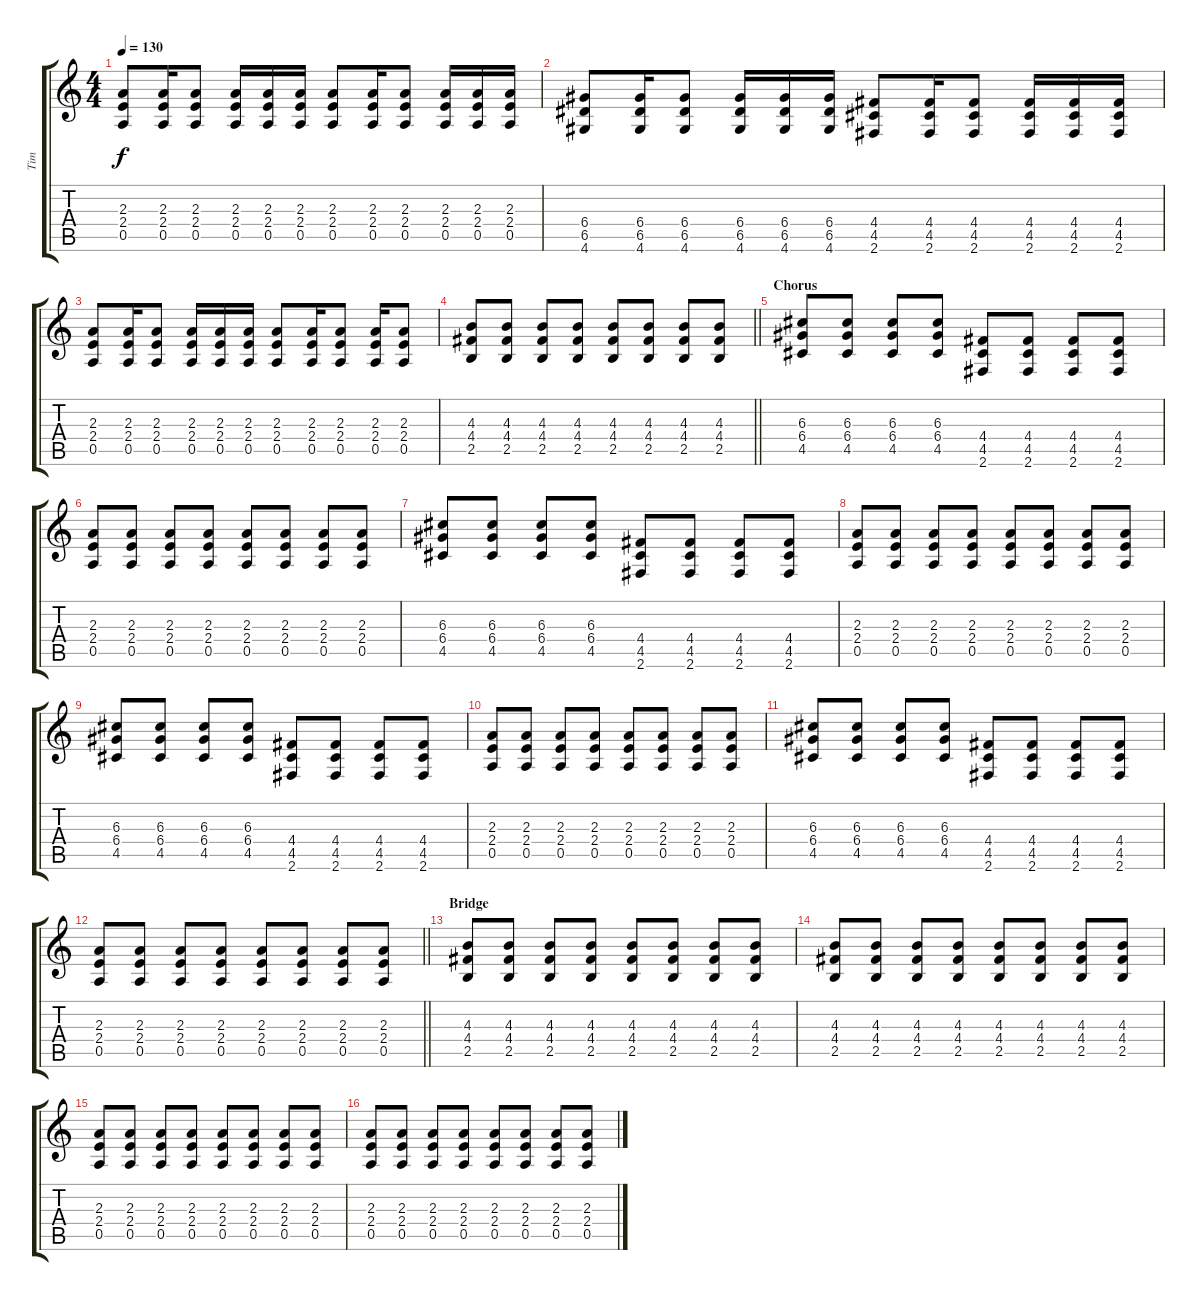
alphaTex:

\track ("Tim" "Tim") {instrument distortionguitar}
\staff {score tabs}
\tuning (E4 B3 G3 D3 A2 E2) {hide}
\ts (4 4)
\tempo 130
\clef g2
\ks c
(2.3 2.4 0.5).8{dy f} (2.3 2.4 0.5).16 (2.3 2.4 0.5).8 (2.3 2.4 0.5).16 (2.3 2.4 0.5).16 (2.3 2.4 0.5).16 (2.3 2.4 0.5).8 (2.3 2.4 0.5).16 (2.3 2.4 0.5).8 (2.3 2.4 0.5).16 (2.3 2.4 0.5).16 (2.3 2.4 0.5).16 |
(6.4 6.5 4.6).8 (6.4 6.5 4.6).16 (6.4 6.5 4.6).8 (6.4 6.5 4.6).16 (6.4 6.5 4.6).16 (6.4 6.5 4.6).16 (4.4 4.5 2.6).8 (4.4 4.5 2.6).16 (4.4 4.5 2.6).8 (4.4 4.5 2.6).16 (4.4 4.5 2.6).16 (4.4 4.5 2.6).16 |
(2.3 2.4 0.5).8 (2.3 2.4 0.5).16 (2.3 2.4 0.5).8 (2.3 2.4 0.5).16 (2.3 2.4 0.5).16 (2.3 2.4 0.5).16 (2.3 2.4 0.5).8 (2.3 2.4 0.5).16 (2.3 2.4 0.5).8 (2.3 2.4 0.5).16 (2.3 2.4 0.5).8 |
\barLineRight lightlight
(4.3 4.4 2.5).8 (4.3 4.4 2.5).8 (4.3 4.4 2.5).8 (4.3 4.4 2.5).8 (4.3 4.4 2.5).8 (4.3 4.4 2.5).8 (4.3 4.4 2.5).8 (4.3 4.4 2.5).8 |
\section ("" "Chorus")
(6.3 6.4 4.5).8 (6.3 6.4 4.5).8 (6.3 6.4 4.5).8 (6.3 6.4 4.5).8 (4.4 4.5 2.6).8 (4.4 4.5 2.6).8 (4.4 4.5 2.6).8 (4.4 4.5 2.6).8 |
(2.3 2.4 0.5).8 (2.3 2.4 0.5).8 (2.3 2.4 0.5).8 (2.3 2.4 0.5).8 (2.3 2.4 0.5).8 (2.3 2.4 0.5).8 (2.3 2.4 0.5).8 (2.3 2.4 0.5).8 |
(6.3 6.4 4.5).8 (6.3 6.4 4.5).8 (6.3 6.4 4.5).8 (6.3 6.4 4.5).8 (4.4 4.5 2.6).8 (4.4 4.5 2.6).8 (4.4 4.5 2.6).8 (4.4 4.5 2.6).8 |
(2.3 2.4 0.5).8 (2.3 2.4 0.5).8 (2.3 2.4 0.5).8 (2.3 2.4 0.5).8 (2.3 2.4 0.5).8 (2.3 2.4 0.5).8 (2.3 2.4 0.5).8 (2.3 2.4 0.5).8 |
(6.3 6.4 4.5).8 (6.3 6.4 4.5).8 (6.3 6.4 4.5).8 (6.3 6.4 4.5).8 (4.4 4.5 2.6).8 (4.4 4.5 2.6).8 (4.4 4.5 2.6).8 (4.4 4.5 2.6).8 |
(2.3 2.4 0.5).8 (2.3 2.4 0.5).8 (2.3 2.4 0.5).8 (2.3 2.4 0.5).8 (2.3 2.4 0.5).8 (2.3 2.4 0.5).8 (2.3 2.4 0.5).8 (2.3 2.4 0.5).8 |
(6.3 6.4 4.5).8 (6.3 6.4 4.5).8 (6.3 6.4 4.5).8 (6.3 6.4 4.5).8 (4.4 4.5 2.6).8 (4.4 4.5 2.6).8 (4.4 4.5 2.6).8 (4.4 4.5 2.6).8 |
\barLineRight lightlight
(2.3 2.4 0.5).8 (2.3 2.4 0.5).8 (2.3 2.4 0.5).8 (2.3 2.4 0.5).8 (2.3 2.4 0.5).8 (2.3 2.4 0.5).8 (2.3 2.4 0.5).8 (2.3 2.4 0.5).8 |
\section ("" "Bridge")
(4.3 4.4 2.5).8 (4.3 4.4 2.5).8 (4.3 4.4 2.5).8 (4.3 4.4 2.5).8 (4.3 4.4 2.5).8 (4.3 4.4 2.5).8 (4.3 4.4 2.5).8 (4.3 4.4 2.5).8 |
(4.3 4.4 2.5).8 (4.3 4.4 2.5).8 (4.3 4.4 2.5).8 (4.3 4.4 2.5).8 (4.3 4.4 2.5).8 (4.3 4.4 2.5).8 (4.3 4.4 2.5).8 (4.3 4.4 2.5).8 |
(2.3 2.4 0.5).8 (2.3 2.4 0.5).8 (2.3 2.4 0.5).8 (2.3 2.4 0.5).8 (2.3 2.4 0.5).8 (2.3 2.4 0.5).8 (2.3 2.4 0.5).8 (2.3 2.4 0.5).8 |
(2.3 2.4 0.5).8 (2.3 2.4 0.5).8 (2.3 2.4 0.5).8 (2.3 2.4 0.5).8 (2.3 2.4 0.5).8 (2.3 2.4 0.5).8 (2.3 2.4 0.5).8 (2.3 2.4 0.5).8
